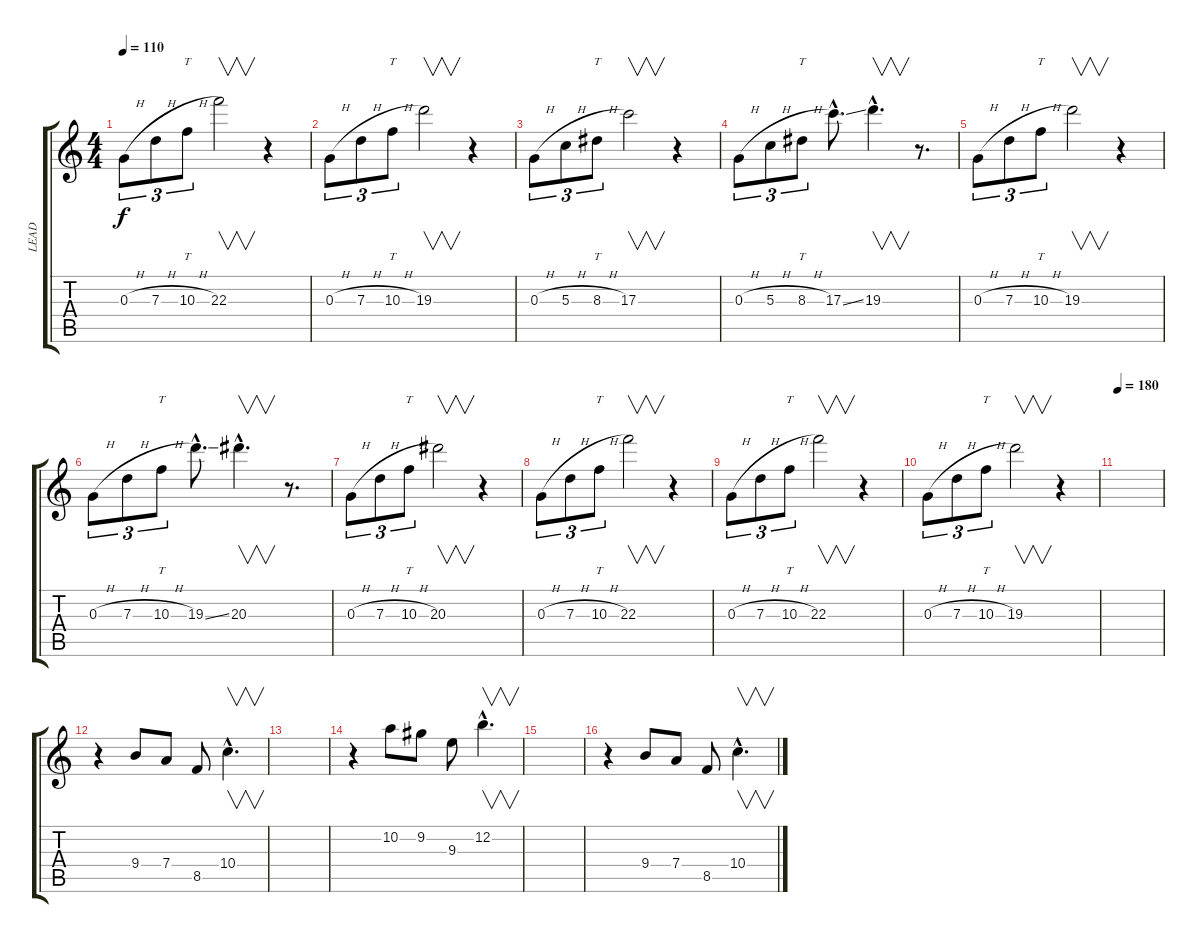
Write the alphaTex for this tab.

\track ("LEAD" "LEAD") {instrument distortionguitar}
\staff {score tabs}
\tuning (E4 B3 G3 D3 A2 E2) {hide}
\ts (4 4)
\tempo 110
\clef g2
\ks c
0.3{h}.8{tu (3 2) dy f} 7.3{h}.8{tu (3 2)} 10.3{h}.8{tt tu (3 2)} 22.3.2{v} r.4 |
0.3{h}.8{tu (3 2)} 7.3{h}.8{tu (3 2)} 10.3{h}.8{tt tu (3 2)} 19.3.2{v} r.4 |
0.3{h}.8{tu (3 2)} 5.3{h}.8{tu (3 2)} 8.3{h}.8{tt tu (3 2)} 17.3.2{v} r.4 |
0.3{h}.8{tu (3 2)} 5.3{h}.8{tu (3 2)} 8.3{h}.8{tt tu (3 2)} 17.3{ss hac}.8{d} 19.3{hac}.4{v d} r.8{d} |
0.3{h}.8{tu (3 2)} 7.3{h}.8{tu (3 2)} 10.3{h}.8{tt tu (3 2)} 19.3.2{v} r.4 |
0.3{h}.8{tu (3 2)} 7.3{h}.8{tu (3 2)} 10.3{h}.8{tt tu (3 2)} 19.3{ss hac}.8{d} 20.3{hac}.4{v d} r.8{d} |
0.3{h}.8{tu (3 2)} 7.3{h}.8{tu (3 2)} 10.3{h}.8{tt tu (3 2)} 20.3.2{v} r.4 |
0.3{h}.8{tu (3 2)} 7.3{h}.8{tu (3 2)} 10.3{h}.8{tt tu (3 2)} 22.3.2{v} r.4 |
0.3{h}.8{tu (3 2)} 7.3{h}.8{tu (3 2)} 10.3{h}.8{tt tu (3 2)} 22.3.2{v} r.4 |
0.3{h}.8{tu (3 2)} 7.3{h}.8{tu (3 2)} 10.3{h}.8{tt tu (3 2)} 19.3.2{v} r.4 |
\tempo 180
|
r.4 9.4.8 7.4.8 8.5.8 10.4{hac}.4{v d} |
|
r.4 10.2.8 9.2.8 9.3.8 12.2{hac}.4{v d} |
|
r.4 9.4.8 7.4.8 8.5.8 10.4{hac}.4{v d}
